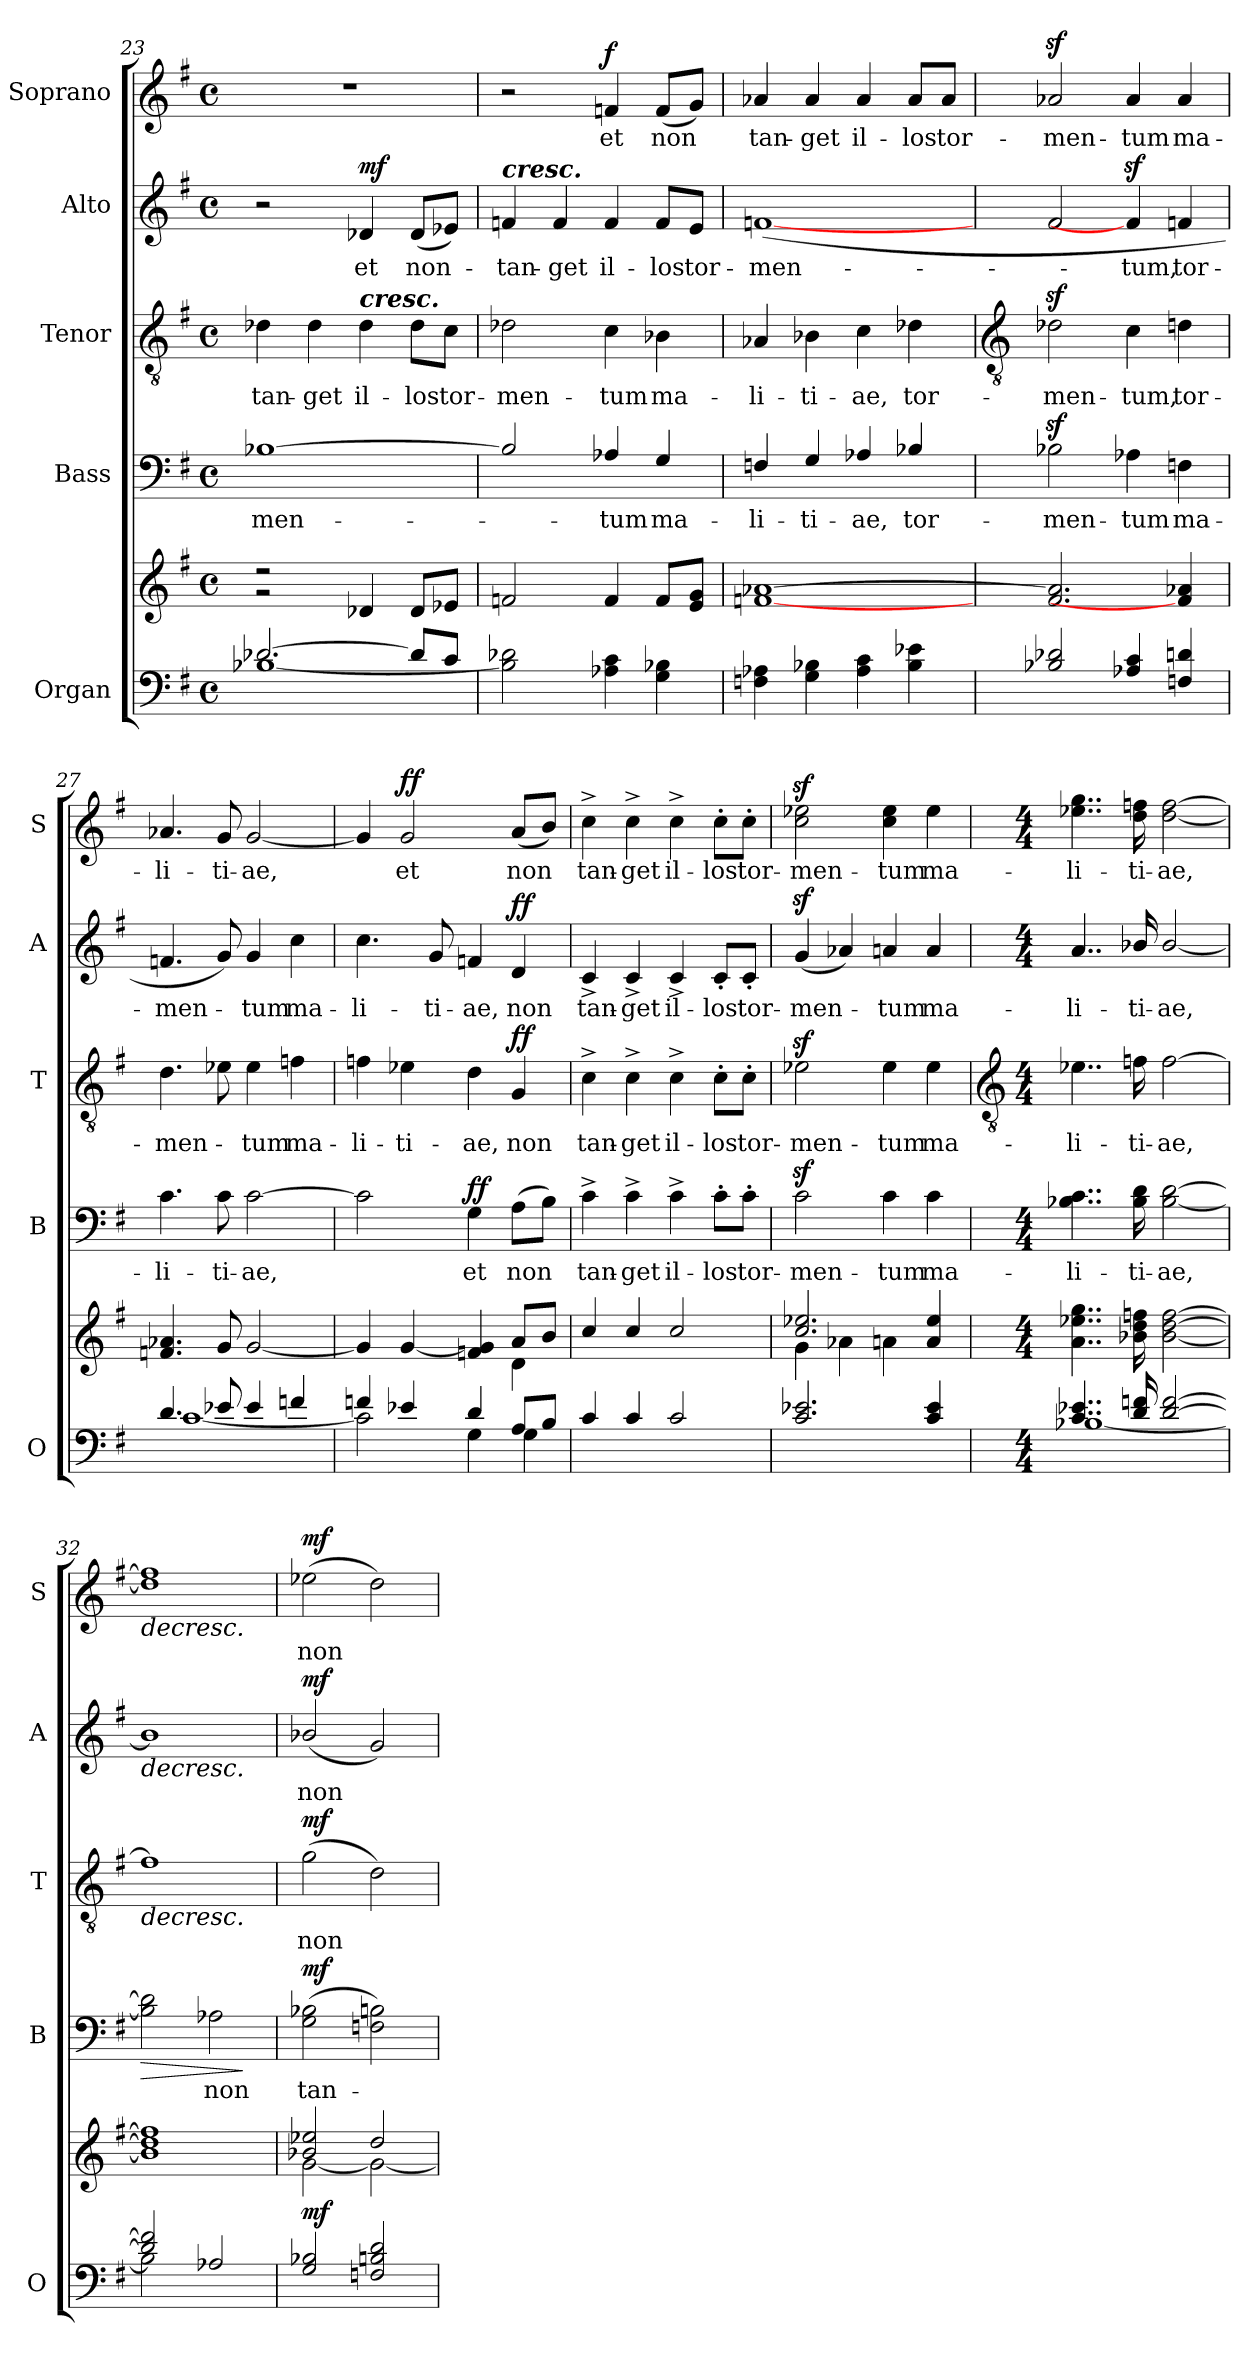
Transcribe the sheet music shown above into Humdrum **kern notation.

**kern	**kern	**dynam	**kern	**text	**dynam	**kern	**text	**dynam	**kern	**text	**dynam	**kern	**text	**dynam
*part5	*part5	*part5	*part4	*part4	*part4	*part3	*part3	*part3	*part2	*part2	*part2	*part1	*part1	*part1
*staff6	*staff5	*staff5/6	*staff4	*staff4	*staff4	*staff3	*staff3	*staff3	*staff2	*staff2	*staff2	*staff1	*staff1	*staff1
*I"Organ	*	*	*I"Bass	*	*	*I"Tenor	*	*	*I"Alto	*	*	*I"Soprano	*	*
*I'O	*	*	*I'B	*	*	*I'T	*	*	*I'A	*	*	*I'S	*	*
*clefF4	*clefG2	*	*clefF4	*	*	*clefGv2	*	*	*clefG2	*	*	*clefG2	*	*
*k[f#]	*k[f#]	*	*k[f#]	*	*	*k[f#]	*	*	*k[f#]	*	*	*k[f#]	*	*
*G:	*G:	*	*G:	*	*	*G:	*	*	*G:	*	*	*G:	*	*
*M4/4	*M4/4	*	*M4/4	*	*	*M4/4	*	*	*M4/4	*	*	*M4/4	*	*
*met(c)	*met(c)	*	*met(c)	*	*	*met(c)	*	*	*met(c)	*	*	*met(c)	*	*
=23	=23	=23	=23	=23	=23	=23	=23	=23	=23	=23	=23	=23	=23	=23
*^	*^	*	*	*	*	*	*	*	*	*	*	*	*	*
!	!	!	!	!	!LO:TX:b:Bi:t=cresc.	!	!	!	!	!	!	!	!	!	!	!
!	!	!	!	!	!	!LO:LY:b	!	!	!LO:LY:b	!	!	!	!	!	!	!
*	*	*	*	*	*^	*	*	*	*	*	*	*	*	*	*	*
[2.d-X/	[1B-X	2r	2r	.	[1B-X	1ryy	-men-	.	4d-X\	tan-	.	2r	.	.	1r	.	.
!	!	!	!	!	!	!	!	!	!	!LO:LY:b	!	!	!	!	!	!	!
.	.	.	.	.	.	.	.	.	4d-\	-get	.	.	.	.	.	.	.
!	!	!	!	!	!	!	!	!	!LO:TX:a:Bi:t=cresc.	!	!	!	!	!	!	!	!
!	!	!	!	!	!	!	!	!	!	!LO:LY:b	!	!	!LO:LY:b	!LO:DY:a	!	!	!
.	.	4d-X/	2ryy	.	.	.	.	.	4d-\	il-	.	4d-X/	et	mf	.	.	.
!	!	!	!	!	!	!	!	!	!	!LO:LY:b	!	!	!LO:LY:b	!	!	!	!
8d-/L]	.	8d-/L	.	.	.	.	.	.	8d-\L	-los	.	(8d-/L	non-	.	.	.	.
!	!	!	!	!	!	!	!	!	!	!LO:LY:b	!	!	!	!	!	!	!
8c/J	.	8e-X/J	.	.	.	.	.	.	8c\J	tor-	.	8e-X/J)	.	.	.	.	.
=24	=24	=24	=24	=24	=24	=24	=24	=24	=24	=24	=24	=24	=24	=24	=24	=24	=24
!	!	!	!	!	!	!	!	!	!	!	!	!LO:TX:a:Bi:t=cresc.	!	!	!	!	!
!	!	!	!	!	!	!	!	!	!	!LO:LY:b	!	!	!LO:LY:b	!	!	!	!
1ryy	2B-\] 2d-X\	2fn/	2ryy	.	2B-/]	1ryy	.	.	2d-X\	-men-	.	4fn/	tan-	.	2r	.	.
!	!	!	!	!	!	!	!	!	!	!	!	!	!LO:LY:b	!	!	!	!
.	.	.	.	.	.	.	.	.	.	.	.	4f/	-get	.	.	.	.
!	!	!	!	!	!	!	!LO:LY:b	!	!	!LO:LY:b	!	!	!LO:LY:b	!	!	!LO:LY:b	!LO:DY:a
.	4A-X\ 4c\	4f/	2ryy	.	4A-X/	.	tum	.	4c\	-tum	.	4f/	il-	.	4fn/	et	f
!	!	!	!	!	!	!	!LO:LY:b	!	!	!LO:LY:b	!	!	!LO:LY:b	!	!	!LO:LY:b	!
.	4G\ 4B-X\	8f/L	.	.	4G/	.	ma-	.	4B-X\	ma-	.	8f/L	-los	.	(8f/L	non	.
!	!	!	!	!	!	!	!	!	!	!	!	!	!LO:LY:b	!	!	!	!
.	.	8e/ 8g/J	.	.	.	.	.	.	.	.	.	8e/J	tor-	.	8g/J)	.	.
=25	=25	=25	=25	=25	=25	=25	=25	=25	=25	=25	=25	=25	=25	=25	=25	=25	=25
!	!	!	!	!	!	!	!LO:LY:b	!	!	!LO:LY:b	!	!	!LO:LY:b	!	!	!LO:LY:b	!
1ryy	4Fn\ 4A-X\	[1a-X	[1fn	.	4Fn/	1ryy	-li-	.	4A-X/	-li-	.	([1fn	-men-	.	4a-X/	tan-	.
!	!	!	!	!	!	!	!LO:LY:b	!	!	!LO:LY:b	!	!	!	!	!	!LO:LY:b	!
.	4G\ 4B-X\	.	.	.	4G/	.	-ti-	.	4B-X\	-ti-	.	.	.	.	4a-/	-get	.
!	!	!	!	!	!	!	!LO:LY:b	!	!	!LO:LY:b	!	!	!	!	!	!LO:LY:b	!
.	4A-\ 4c\	.	.	.	4A-X/	.	-ae,	.	4c\	-ae,	.	.	.	.	4a-/	il-	.
!	!	!	!	!	!	!	!LO:LY:b	!	!	!LO:LY:b	!	!	!	!	!	!LO:LY:b	!
.	4B-\ 4e-X\	.	.	.	4B-X/	.	tor-	.	4d-X\	tor-	.	.	.	.	8a-/L	-los	.
!	!	!	!	!	!	!	!	!	!	!	!	!	!	!	!	!LO:LY:b	!
.	.	.	.	.	.	.	.	.	.	.	.	.	.	.	8a-/J	tor-	.
*	*	*	*	*	*v	*v	*	*	*	*	*	*	*	*	*	*	*
!!LO:PB:g=z
=26	=26	=26	=26	=26	=26	=26	=26	=26	=26	=26	=26	=26	=26	=26	=26	=26
*	*	*	*	*	*	*	*	*clefGv2	*	*	*	*	*	*	*	*
!	!	!	!	!	!	!LO:LY:b	!	!	!LO:LY:b	!	!	!	!	!	!LO:LY:b	!
2B-X/ 2d-X/	2ryy	2.f#/ 2.a-/]	2ryy	.	2B-Xz>\	-men-	.	2d-Xz>\	-men-	.	2f#/	.	.	2a-Xz>/	-men-	.
!	!	!	!	!	!	!LO:LY:b	!	!	!LO:LY:b	!	!	!LO:LY:b	!	!	!LO:LY:b	!
4A-X/ 4c/	2ryy	.	2ryy	.	4A-X\	-tum	.	4c\	-tum,	.	4fz>/]	tum,	.	4a-/	-tum	.
!	!	!	!	!	!	!LO:LY:b	!	!	!LO:LY:b	!	!	!LO:LY:b	!	!	!LO:LY:b	!
4Fn/ 4dn/	.	4f/] 4a-X/	.	.	4Fn\	ma-	.	4dn\	tor-	.	4fn/	tor-	.	4a-/	ma-	.
=27	=27	=27	=27	=27	=27	=27	=27	=27	=27	=27	=27	=27	=27	=27	=27	=27
!	!	!	!	!	!	!LO:LY:b	!	!	!LO:LY:b	!	!	!LO:LY:b	!	!	!LO:LY:b	!
4.d/	[1c	4.fn/ 4.a-X/	2ryy	.	4.c\	-li-	.	4.d\	-men-	.	4.fn/	-men-	.	4.a-X/	-li-	.
!	!	!	!	!	!	!LO:LY:b	!	!	!	!	!	!	!	!	!LO:LY:b	!
8e-X/	.	8g/	.	.	8c\	-ti-	.	8e-X\	.	.	8g/)	.	.	8g/	-ti-	.
!	!	!	!	!	!	!LO:LY:b	!	!	!LO:LY:b	!	!	!LO:LY:b	!	!	!LO:LY:b	!
4e-/	.	[2g/	2ryy	.	[2c\	-ae,	.	4e-\	tum	.	4g/	tum	.	[2g/	-ae,	.
!	!	!	!	!	!	!	!	!	!LO:LY:b	!	!	!LO:LY:b	!	!	!	!
4fn/	.	.	.	.	.	.	.	4fn\	ma-	.	4cc\	ma-	.	.	.	.
=28	=28	=28	=28	=28	=28	=28	=28	=28	=28	=28	=28	=28	=28	=28	=28	=28
!	!	!	!	!	!	!	!	!	!LO:LY:b	!	!	!LO:LY:b	!	!	!	!
4fn/	2c\]	4g/]	2ryy	.	2c\]	.	.	4fn\	-li-	.	4.cc\	-li-	.	4g/]	.	.
!	!	!	!	!	!	!	!	!	!LO:LY:b	!	!	!	!	!	!LO:LY:b	!LO:DY:a
4e-X/	.	[4g/	.	.	.	.	.	4e-X\	-ti-	.	.	.	.	2g/	et	ff
!	!	!	!	!	!	!	!	!	!	!	!	!LO:LY:b	!	!	!	!
.	.	.	.	.	.	.	.	.	.	.	8g/	-ti-	.	.	.	.
!	!	!	!	!	!	!LO:LY:b	!LO:DY:a	!	!LO:LY:b	!	!	!LO:LY:b	!	!	!	!
4d/	4G\	4fn/ 4g/]	4ryy	.	4G\	et	ff	4d\	-ae,	.	4fn/	-ae,	.	.	.	.
!	!	!	!	!	!	!LO:LY:b	!	!	!LO:LY:b	!LO:DY:a	!	!LO:LY:b	!LO:DY:a	!	!LO:LY:b	!
8A/L	4G\	8a/L	4d\	.	(>8A\L	non	.	4G/	non	ff	4d/	non	ff	(8a/L	non	.
8B/J	.	8b/J	.	.	8B\J)	.	.	.	.	.	.	.	.	8b/J)	.	.
=29	=29	=29	=29	=29	=29	=29	=29	=29	=29	=29	=29	=29	=29	=29	=29	=29
!	!	!	!	!	!	!LO:LY:b	!	!	!LO:LY:b	!	!	!LO:LY:b	!	!	!LO:LY:b	!
4c/	2ryy	4cc/	2ryy	.	4c^\	tan-	.	4c^\	tan-	.	4c^/	tan-	.	4cc^\	tan-	.
!	!	!	!	!	!	!LO:LY:b	!	!	!LO:LY:b	!	!	!LO:LY:b	!	!	!LO:LY:b	!
4c/	.	4cc/	.	.	4c^\	-get	.	4c^\	-get	.	4c^/	-get	.	4cc^\	-get	.
!	!	!	!	!	!	!LO:LY:b	!	!	!LO:LY:b	!	!	!LO:LY:b	!	!	!LO:LY:b	!
2c/	2ryy	2cc/	2ryy	.	4c^\	il-	.	4c^\	il-	.	4c^/	il-	.	4cc^\	il-	.
!	!	!	!	!	!	!LO:LY:b	!	!	!LO:LY:b	!	!	!LO:LY:b	!	!	!LO:LY:b	!
.	.	.	.	.	8c'\L	-los	.	8c'\L	-los	.	8c'/L	-los	.	8cc'\L	-los	.
!	!	!	!	!	!	!LO:LY:b	!	!	!LO:LY:b	!	!	!LO:LY:b	!	!	!LO:LY:b	!
.	.	.	.	.	8c'\J	tor-	.	8c'\J	tor-	.	8c'/J	tor-	.	8cc'\J	tor-	.
=30	=30	=30	=30	=30	=30	=30	=30	=30	=30	=30	=30	=30	=30	=30	=30	=30
!	!	!	!	!	!	!LO:LY:b	!	!	!LO:LY:b	!	!	!LO:LY:b	!	!	!LO:LY:b	!
2.c/ 2.e-X/	2ryy	2.cc/ 2.ee-X/	4g\	.	2cz>\	men-	.	2e-Xz>\	men-	.	(4gz>/	men-	.	2cc\z> 2ee-X\z>	men-	.
.	.	.	4a-X\	.	.	.	.	.	.	.	4a-X/)	.	.	.	.	.
!	!	!	!	!	!	!LO:LY:b	!	!	!LO:LY:b	!	!	!LO:LY:b	!	!	!LO:LY:b	!
.	2ryy	.	4an\	.	4c\	-tum	.	4e-\	-tum	.	4an/	tum	.	4cc\ 4ee-\	-tum	.
!	!	!	!	!	!	!LO:LY:b	!	!	!LO:LY:b	!	!	!LO:LY:b	!	!	!LO:LY:b	!
4c/ 4e-/	.	4a/ 4ee-/	4ryy	.	4c\	ma-	.	4e-\	ma-	.	4a/	ma-	.	4ee-\	ma-	.
!!LO:LB:g=z
=31	=31	=31	=31	=31	=31	=31	=31	=31	=31	=31	=31	=31	=31	=31	=31	=31
*	*	*	*	*	*	*	*	*clefGv2	*	*	*	*	*	*	*	*
*M4/4	*	*M4/4	*	*	*M4/4	*	*	*M4/4	*	*	*M4/4	*	*	*M4/4	*	*
!	!	!	!	!	!	!LO:LY:b	!	!	!LO:LY:b	!	!	!LO:LY:b	!	!	!LO:LY:b	!
4..c/ 4..e-X/	[1B-X	4..a\ 4..ee-X\ 4..gg\	2ryy	.	4..B-X\ 4..c\	-li-	.	4..e-X\	-li-	.	4..a/	-li-	.	4..ee-X\ 4..gg\	-li-	.
!	!	!	!	!	!	!LO:LY:b	!	!	!LO:LY:b	!	!	!LO:LY:b	!	!	!LO:LY:b	!
16d/ 16fn/	.	16b-X\ 16dd\ 16ffn\	.	.	16B-\ 16d\	-ti-	.	16fn\	-ti-	.	16b-X/	-ti-	.	16dd\ 16ffn\	-ti-	.
!	!	!	!	!	!	!LO:LY:b	!	!	!LO:LY:b	!	!	!LO:LY:b	!	!	!LO:LY:b	!
[2d/ [2f/	.	[2b-\ [2dd\ [2ff\	2ryy	.	[2B-\ [2d\	-ae,	.	[2f\	-ae,	.	[2b-/	-ae,	.	[2dd\ [2ff\	-ae,	.
=32	=32	=32	=32	=32	=32	=32	=32	=32	=32	=32	=32	=32	=32	=32	=32	=32
!	!	!	!	!	!	!	!LO:HP:b	!	!	!LO:HP:b	!	!	!LO:HP:b	!	!	!LO:HP:b
2d/] 2f/]	2B-\]	1b-] 1dd] 1ff]	1ryy	.	2B-\] 2d\]	.	>	1f]	.	>	1b-]	.	>	1dd] 1ff]	.	>
!	!	!	!	!	!	!LO:LY:b	!	!	!	!	!	!	!	!	!	!
2A-X/	2ryy	.	.	.	2A-X\	non	.	.	.	.	.	.	.	.	.	.
*v	*v	*	*	*	*	*	*	*	*	*	*	*	*	*	*	*
*	*v	*v	*	*	*	*	*	*	*	*	*	*	*	*	*
.	.	.	.	.	]	.	.	.	.	.	.	.	.	.
=33	=33	=33	=33	=33	=33	=33	=33	=33	=33	=33	=33	=33	=33	=33
*^	*^	*	*	*	*	*	*	*	*	*	*	*	*	*
!	!	!	!	!LO:DY:b	!	!LO:LY:b	!LO:DY:a	!	!LO:LY:b	!LO:DY:a	!	!LO:LY:b	!LO:DY:a	!	!LO:LY:b	!LO:DY:a
2G/ 2B-X/	2ryy	2b-X/ 2ee-X/	[2g\	mf	(>2G\ 2B-X\	tan-	mf	(>2g\	non	mf	(2b-X/	non	mf	(>2ee-X\	non	mf
2Fn/ 2Bn/ 2d/	2ryy	2dd/	2g\_	.	2Fn\ 2Bn\)	.	.	2d\)	.	]	2g/)	.	]	2dd\)	.	]
*v	*v	*	*	*	*	*	*	*	*	*	*	*	*	*	*	*
*	*v	*v	*	*	*	*	*	*	*	*	*	*	*	*	*
=	=	=	=	=	=	=	=	=	=	=	=	=	=	=
*-	*-	*-	*-	*-	*-	*-	*-	*-	*-	*-	*-	*-	*-	*-
